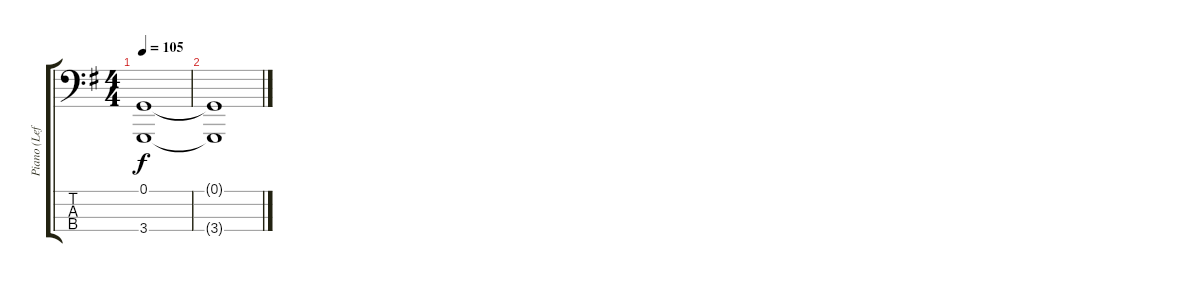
\track ("Piano (Left Hand)" "Piano (Lef") {instrument acousticgrandpiano}
\staff {score tabs}
\tuning (G2 D2 A1 E1) {hide}
\ts (4 4)
\tempo 105
\clef f4
\ks g
(0.1{t} 3.4{t}).1{dy f} |
(0.1{t} 3.4{t}).1
